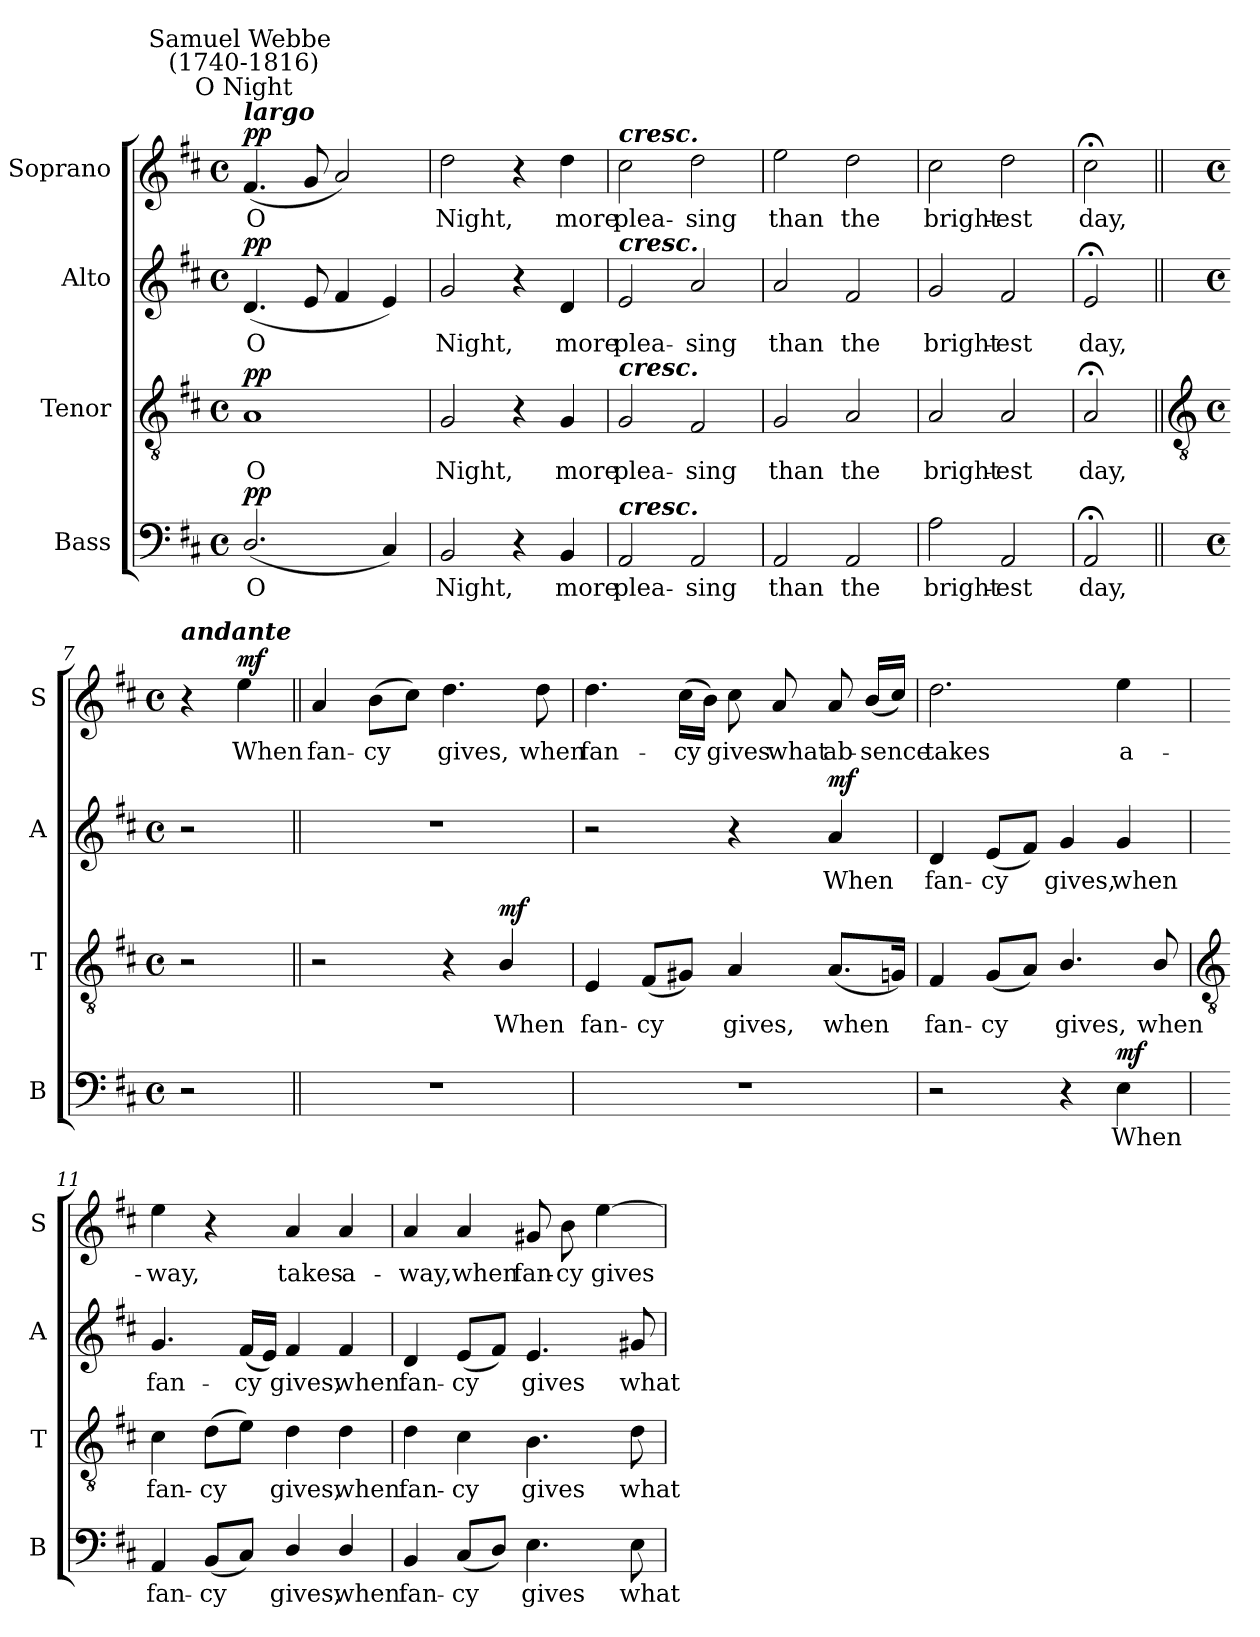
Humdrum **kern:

**kern	**text	**dynam	**kern	**text	**dynam	**kern	**text	**dynam	**kern	**text	**dynam
*part4	*part4	*part4	*part3	*part3	*part3	*part2	*part2	*part2	*part1	*part1	*part1
*staff4	*staff4	*staff4	*staff3	*staff3	*staff3	*staff2	*staff2	*staff2	*staff1	*staff1	*staff1
*I"Bass	*	*	*I"Tenor	*	*	*I"Alto	*	*	*I"Soprano	*	*
*I'B	*	*	*I'T	*	*	*I'A	*	*	*I'S	*	*
*clefF4	*	*	*clefGv2	*	*	*clefG2	*	*	*clefG2	*	*
*k[f#c#]	*	*	*k[f#c#]	*	*	*k[f#c#]	*	*	*k[f#c#]	*	*
*D:	*	*	*D:	*	*	*D:	*	*	*D:	*	*
*M4/4	*	*	*M4/4	*	*	*M4/4	*	*	*M4/4	*	*
*met(c)	*	*	*met(c)	*	*	*met(c)	*	*	*met(c)	*	*
=1	=1	=1	=1	=1	=1	=1	=1	=1	=1	=1	=1
!	!	!	!	!	!	!	!	!	!LO:TX:a:Bi:t=largo	!	!
!	!	!	!	!	!	!	!	!	!LO:TX:a:cj:t=O Night	!	!
!	!	!	!	!	!	!	!	!	!LO:TX:a:cj:t=Samuel Webbe \n(1740-1816)	!	!
!	!LO:LY:b	!LO:DY:b	!	!LO:LY:b	!LO:DY:b	!	!LO:LY:b	!LO:DY:b	!	!LO:LY:b	!LO:DY:b
(<2.D/	O	pp	1A	O	pp	(<4.d	O	pp	(<4.f#	O	pp
.	.	.	.	.	.	8e	.	.	8g	.	.
.	.	.	.	.	.	4f#	.	.	2a)	.	.
4C#)	.	.	.	.	.	4e)	.	.	.	.	.
=2	=2	=2	=2	=2	=2	=2	=2	=2	=2	=2	=2
!	!LO:LY:b	!	!	!LO:LY:b	!	!	!LO:LY:b	!	!	!LO:LY:b	!
2BB	Night,	.	2G	Night,	.	2g	Night,	.	2dd	Night,	.
4r	.	.	4r	.	.	4r	.	.	4r	.	.
!	!LO:LY:b	!	!	!LO:LY:b	!	!	!LO:LY:b	!	!	!LO:LY:b	!
4BB	more	.	4G	more	.	4d	more	.	4dd	more	.
=3	=3	=3	=3	=3	=3	=3	=3	=3	=3	=3	=3
!	!	!	!	!	!	!	!	!	!LO:TX:a:Bi:t=cresc.	!	!
!	!	!	!	!	!	!LO:TX:a:Bi:t=cresc.	!	!	!	!	!
!	!	!	!LO:TX:a:Bi:t=cresc.	!	!	!	!	!	!	!	!
!LO:TX:a:Bi:t=cresc.	!	!	!	!	!	!	!	!	!	!	!
!	!LO:LY:b	!	!	!LO:LY:b	!	!	!LO:LY:b	!	!	!LO:LY:b	!
2AA	plea-	.	2G	plea-	.	2e	plea-	.	2cc#	plea-	.
!	!LO:LY:b	!	!	!LO:LY:b	!	!	!LO:LY:b	!	!	!LO:LY:b	!
2AA	-sing	.	2F#	-sing	.	2a	-sing	.	2dd	-sing	.
=4	=4	=4	=4	=4	=4	=4	=4	=4	=4	=4	=4
!	!LO:LY:b	!	!	!LO:LY:b	!	!	!LO:LY:b	!	!	!LO:LY:b	!
2AA	than	.	2G	than	.	2a	than	.	2ee	than	.
!	!LO:LY:b	!	!	!LO:LY:b	!	!	!LO:LY:b	!	!	!LO:LY:b	!
2AA	the	.	2A	the	.	2f#	the	.	2dd	the	.
=5	=5	=5	=5	=5	=5	=5	=5	=5	=5	=5	=5
!	!LO:LY:b	!	!	!LO:LY:b	!	!	!LO:LY:b	!	!	!LO:LY:b	!
2A	bright-	.	2A	bright-	.	2g	bright-	.	2cc#	bright-	.
!	!LO:LY:b	!	!	!LO:LY:b	!	!	!LO:LY:b	!	!	!LO:LY:b	!
2AA	-est	.	2A	-est	.	2f#	-est	.	2dd	-est	.
=6	=6	=6	=6	=6	=6	=6	=6	=6	=6	=6	=6
!	!LO:LY:b	!	!	!LO:LY:b	!	!	!LO:LY:b	!	!	!LO:LY:b	!
2AA;<	day,	.	2A;<	day,	.	2e;<	day,	.	2cc#;<	day,	.
!!LO:LB:g=z
=7||	=7||	=7||	=7||	=7||	=7||	=7||	=7||	=7||	=7||	=7||	=7||
*	*	*	*clefGv2	*	*	*	*	*	*	*	*
*M4/4	*	*	*M4/4	*	*	*M4/4	*	*	*M4/4	*	*
*met(c)	*	*	*met(c)	*	*	*met(c)	*	*	*met(c)	*	*
!	!	!	!	!	!	!	!	!	!LO:TX:a:Bi:t=andante	!	!
2r	.	.	2r	.	.	2r	.	.	4r	.	.
!	!	!	!	!	!	!	!	!	!	!LO:LY:b	!LO:DY:b
.	.	.	.	.	.	.	.	.	4ee	When	mf
=8||	=8||	=8||	=8||	=8||	=8||	=8||	=8||	=8||	=8||	=8||	=8||
!	!	!	!	!	!	!	!	!	!	!LO:LY:b	!
1r	.	.	2r	.	.	1r	.	.	4a	fan-	.
!	!	!	!	!	!	!	!	!	!	!LO:LY:b	!
.	.	.	.	.	.	.	.	.	(>8bL	-cy	.
.	.	.	.	.	.	.	.	.	8cc#J)	.	.
!	!	!	!	!	!	!	!	!	!	!LO:LY:b	!
.	.	.	4r	.	.	.	.	.	4.dd	gives,	.
!	!	!	!	!LO:LY:b	!LO:DY:b	!	!	!	!	!	!
.	.	.	4B/	When	mf	.	.	.	.	.	.
!	!	!	!	!	!	!	!	!	!	!LO:LY:b	!
.	.	.	.	.	.	.	.	.	8dd	when	.
=9	=9	=9	=9	=9	=9	=9	=9	=9	=9	=9	=9
!	!	!	!	!LO:LY:b	!	!	!	!	!	!LO:LY:b	!
1r	.	.	4E	fan-	.	2r	.	.	4.dd	fan-	.
!	!	!	!	!LO:LY:b	!	!	!	!	!	!	!
.	.	.	(<8F#L	-cy	.	.	.	.	.	.	.
!	!	!	!	!	!	!	!	!	!	!LO:LY:b	!
.	.	.	8G#XJ)	.	.	.	.	.	(>16cc#LL	-cy	.
.	.	.	.	.	.	.	.	.	16bJJ)	.	.
!	!	!	!	!LO:LY:b	!	!	!	!	!	!LO:LY:b	!
.	.	.	4A	gives,	.	4r	.	.	8cc#	gives	.
!	!	!	!	!	!	!	!	!	!	!LO:LY:b	!
.	.	.	.	.	.	.	.	.	8a	what	.
!	!	!	!	!LO:LY:b	!	!	!LO:LY:b	!LO:DY:b	!	!LO:LY:b	!
.	.	.	(<8.AL	when	.	4a	When	mf	8a/	ab-	.
!	!	!	!	!	!	!	!	!	!	!LO:LY:b	!
.	.	.	.	.	.	.	.	.	(<16b/LL	-sence	.
.	.	.	16GnJ)	.	.	.	.	.	16cc#/JJ)	.	.
=10	=10	=10	=10	=10	=10	=10	=10	=10	=10	=10	=10
!	!	!	!	!LO:LY:b	!	!	!LO:LY:b	!	!	!LO:LY:b	!
2r	.	.	4F#	fan-	.	4d	fan-	.	2.dd	takes	.
!	!	!	!	!LO:LY:b	!	!	!LO:LY:b	!	!	!	!
.	.	.	(<8GL	-cy	.	(<8eL	-cy	.	.	.	.
.	.	.	8AJ)	.	.	8f#J)	.	.	.	.	.
!	!	!	!	!LO:LY:b	!	!	!LO:LY:b	!	!	!	!
4r	.	.	4.B/	gives,	.	4g	gives,	.	.	.	.
!	!LO:LY:b	!LO:DY:b	!	!	!	!	!LO:LY:b	!	!	!LO:LY:b	!
4E	When	mf	.	.	.	4g	when	.	4ee	a-	.
!	!	!	!	!LO:LY:b	!	!	!	!	!	!	!
.	.	.	8B/	when	.	.	.	.	.	.	.
!!LO:LB:g=z
=11	=11	=11	=11	=11	=11	=11	=11	=11	=11	=11	=11
*	*	*	*clefGv2	*	*	*	*	*	*	*	*
!	!LO:LY:b	!	!	!LO:LY:b	!	!	!LO:LY:b	!	!	!LO:LY:b	!
4AA	fan-	.	4c#	fan-	.	4.g	fan-	.	4ee	-way,	.
!	!LO:LY:b	!	!	!LO:LY:b	!	!	!	!	!	!	!
(<8BBL	-cy	.	(>8dL	-cy	.	.	.	.	4r	.	.
!	!	!	!	!	!	!	!LO:LY:b	!	!	!	!
8C#J)	.	.	8eJ)	.	.	(<16f#LL	-cy	.	.	.	.
.	.	.	.	.	.	16eJJ)	.	.	.	.	.
!	!LO:LY:b	!	!	!LO:LY:b	!	!	!LO:LY:b	!	!	!LO:LY:b	!
4D/	gives,	.	4d	gives,	.	4f#	gives,	.	4a	takes	.
!	!LO:LY:b	!	!	!LO:LY:b	!	!	!LO:LY:b	!	!	!LO:LY:b	!
4D/	when	.	4d	when	.	4f#	when	.	4a	a-	.
=12	=12	=12	=12	=12	=12	=12	=12	=12	=12	=12	=12
!	!LO:LY:b	!	!	!LO:LY:b	!	!	!LO:LY:b	!	!	!LO:LY:b	!
4BB	fan-	.	4d	fan-	.	4d	fan-	.	4a	-way,	.
!	!LO:LY:b	!	!	!LO:LY:b	!	!	!LO:LY:b	!	!	!LO:LY:b	!
(<8C#L	-cy	.	4c#	-cy	.	(<8eL	-cy	.	4a	when	.
8DJ)	.	.	.	.	.	8f#J)	.	.	.	.	.
!	!LO:LY:b	!	!	!LO:LY:b	!	!	!LO:LY:b	!	!	!LO:LY:b	!
4.E	gives	.	4.B	gives	.	4.e	gives	.	8g#X	fan-	.
!	!	!	!	!	!	!	!	!	!	!LO:LY:b	!
.	.	.	.	.	.	.	.	.	8b	-cy	.
!	!	!	!	!	!	!	!	!	!	!LO:LY:b	!
.	.	.	.	.	.	.	.	.	[4ee	gives	.
!	!LO:LY:b	!	!	!LO:LY:b	!	!	!LO:LY:b	!	!	!	!
8E	what	.	8d	what	.	8g#X	what	.	.	.	.
=	=	=	=	=	=	=	=	=	=	=	=
*-	*-	*-	*-	*-	*-	*-	*-	*-	*-	*-	*-
